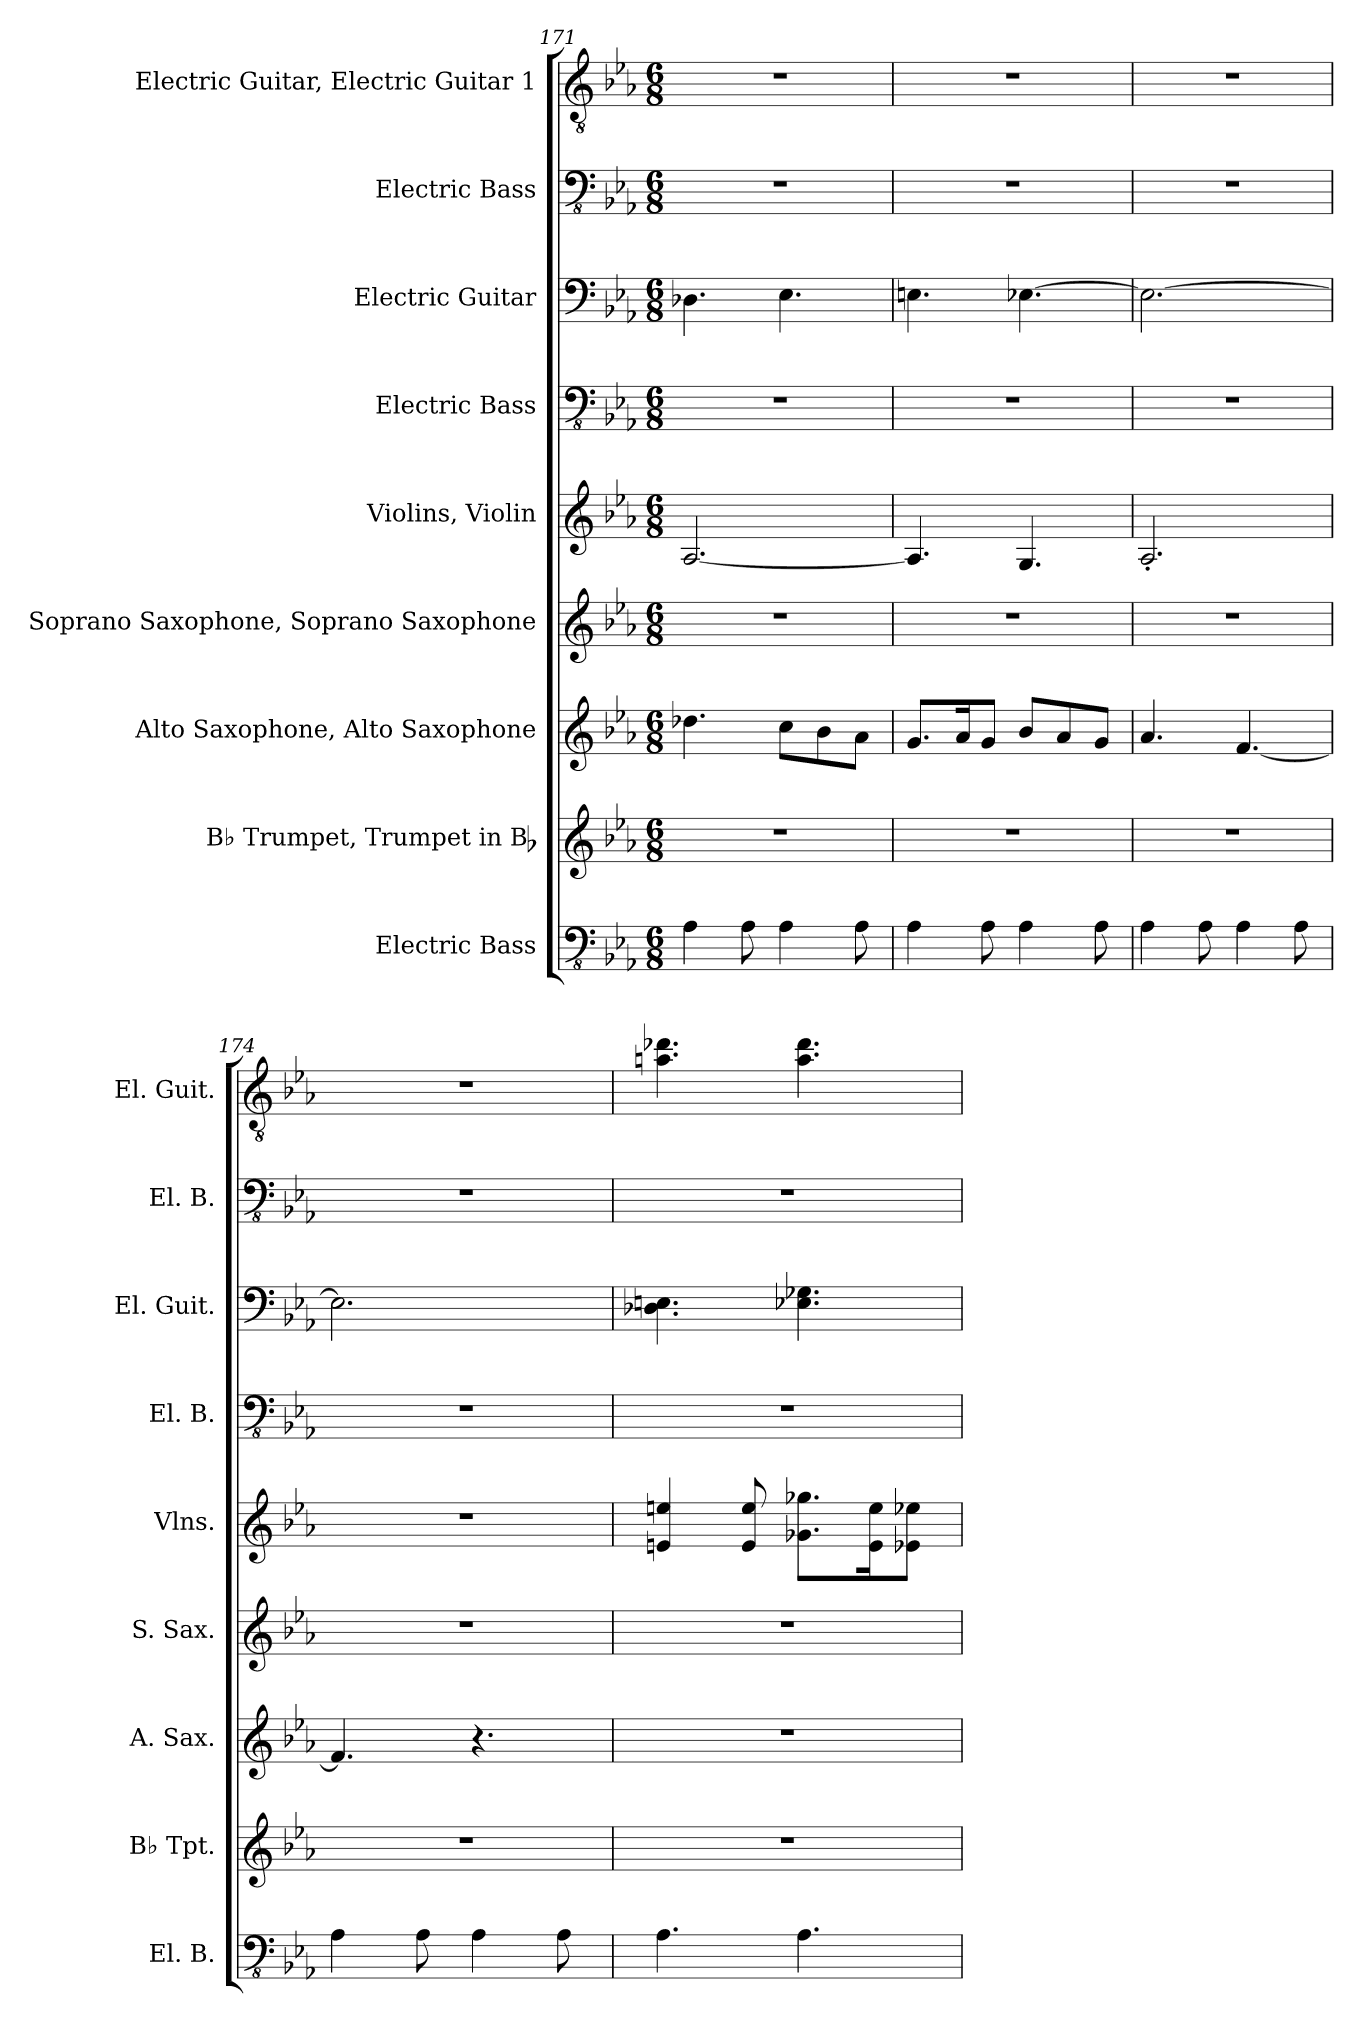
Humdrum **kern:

**kern	**kern	**kern	**kern	**kern	**kern	**kern	**kern	**kern
*part9	*part8	*part7	*part6	*part5	*part4	*part3	*part2	*part1
*staff9	*staff8	*staff7	*staff6	*staff5	*staff4	*staff3	*staff2	*staff1
*I"Electric Bass	*I"B♭ Trumpet, Trumpet in Bb	*I"Alto Saxophone, Alto Saxophone	*I"Soprano Saxophone, Soprano Saxophone	*I"Violins, Violin	*I"Electric Bass	*I"Electric Guitar	*I"Electric Bass	*I"Electric Guitar, Electric Guitar 1
*I'El. B.	*I'B♭ Tpt.	*I'A. Sax.	*I'S. Sax.	*I'Vlns.	*I'El. B.	*I'El. Guit.	*I'El. B.	*I'El. Guit.
!!LO:PB:g=z
*clefFv4	*clefG2	*clefG2	*clefG2	*clefG2	*clefFv4	*clefF4	*clefFv4	*clefGv2
*	*ITrd1c2	*ITrd5c9	*ITrd1c2	*	*	*	*	*
*k[b-e-a-]	*k[b-e-a-d-g-]	*k[b-e-a-d-g-c-]	*k[b-e-a-d-g-]	*k[b-e-a-]	*k[b-e-a-]	*k[b-e-a-]	*k[b-e-a-]	*k[b-e-a-]
*M6/8	*M6/8	*M6/8	*M6/8	*M6/8	*M6/8	*M6/8	*M6/8	*M6/8
=171	=171	=171	=171	=171	=171	=171	=171	=171
4AA-\	2.r	4.f-X\	2.r	[2.A-/	2.r	4.D-X\	2.r	2.r
8AA-\	.	.	.	.	.	.	.	.
4AA-\	.	8e-\L	.	.	.	4.E-\	.	.
.	.	8d-\	.	.	.	.	.	.
8AA-\	.	8c-\J	.	.	.	.	.	.
=172	=172	=172	=172	=172	=172	=172	=172	=172
4AA-\	2.r	8.B-/L	2.r	4.A-/]	2.r	4.En\	2.r	2.r
.	.	16c-/K	.	.	.	.	.	.
8AA-\	.	8B-/J	.	.	.	.	.	.
4AA-\	.	8d-/L	.	4.G/	.	[4.E-X\	.	.
.	.	8c-/	.	.	.	.	.	.
8AA-\	.	8B-/J	.	.	.	.	.	.
=173	=173	=173	=173	=173	=173	=173	=173	=173
4AA-\	2.r	4.c-/	2.r	2.A-'/	2.r	2.E-\_	2.r	2.r
8AA-\	.	.	.	.	.	.	.	.
4AA-\	.	[4.A-/	.	.	.	.	.	.
8AA-\	.	.	.	.	.	.	.	.
=174	=174	=174	=174	=174	=174	=174	=174	=174
4AA-\	2.r	4.A-/]	2.r	2.r	2.r	2.E-\]	2.r	2.r
8AA-\	.	.	.	.	.	.	.	.
4AA-\	.	4.r	.	.	.	.	.	.
8AA-\	.	.	.	.	.	.	.	.
=175	=175	=175	=175	=175	=175	=175	=175	=175
4.AA-\	2.r	2.r	2.r	4en/ 4een/	2.r	4.D-X\ 4.En\	2.r	4.an\ 4.dd-X\
.	.	.	.	8e/ 8ee/	.	.	.	.
4.AA-\	.	.	.	8.g-X\ 8.gg-X\L	.	4.E-X\ 4.G-X\	.	4.a\ 4.dd-\
.	.	.	.	16e\ 16ee\K	.	.	.	.
.	.	.	.	8e-X\ 8ee-X\J	.	.	.	.
=	=	=	=	=	=	=	=	=
*-	*-	*-	*-	*-	*-	*-	*-	*-
